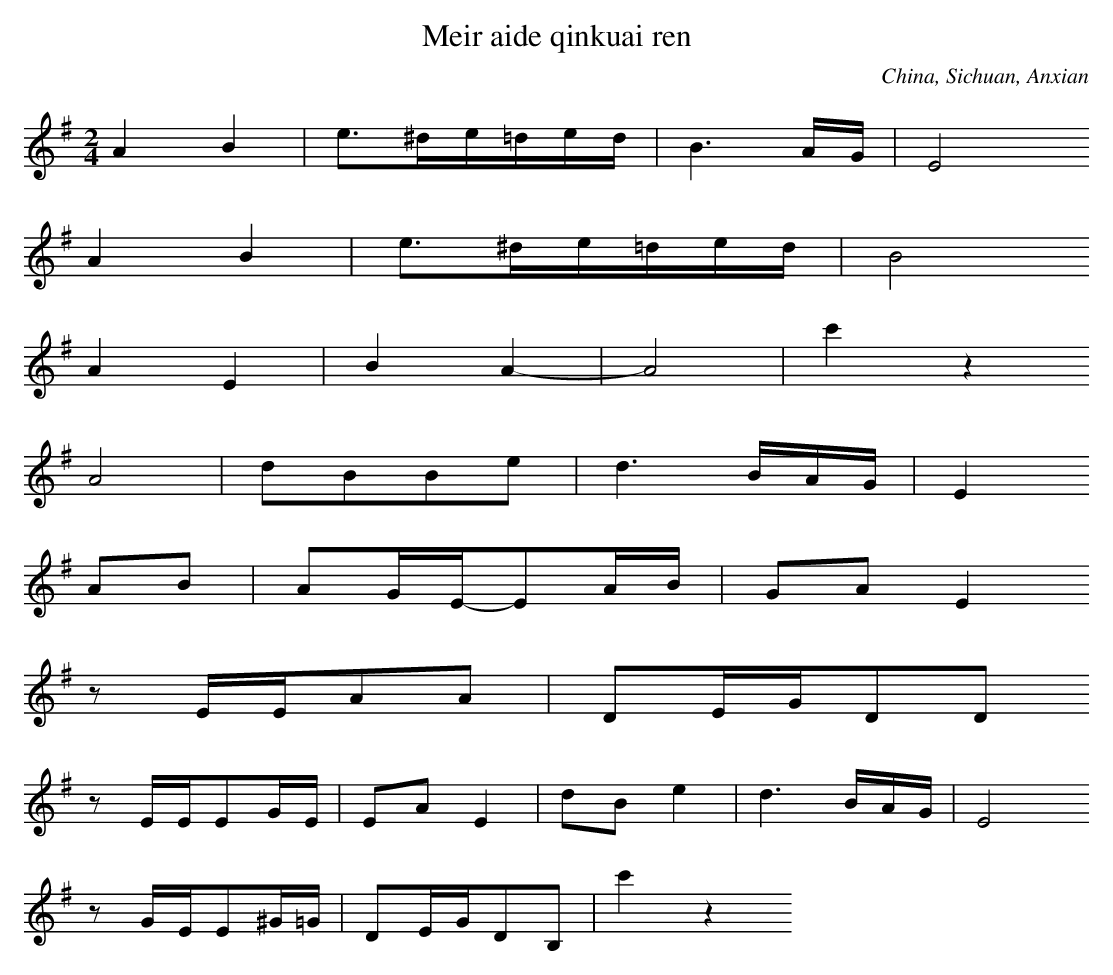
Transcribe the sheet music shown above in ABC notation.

X:1
T: Meir aide qinkuai ren
O: China, Sichuan, Anxian
M: 2/4
L: 1/16
K: G
A4B4 | e3^de=ded | B6AG | E8
A4B4 | e3^de=ded | B8
A4E4 | B4A4- | A8 | c'4z4
A8 | d2B2B2e2 | d6BAG | E4
A2B2 | A2GE-E2AB | G2A2E4
z2EEA2A2 | D2EGD2D2
z2EEE2GE | E2A2E4 | d2B2e4 | d6BAG | E8
z2GEE2^G=G | D2EGD2B,2 | c'4z4
